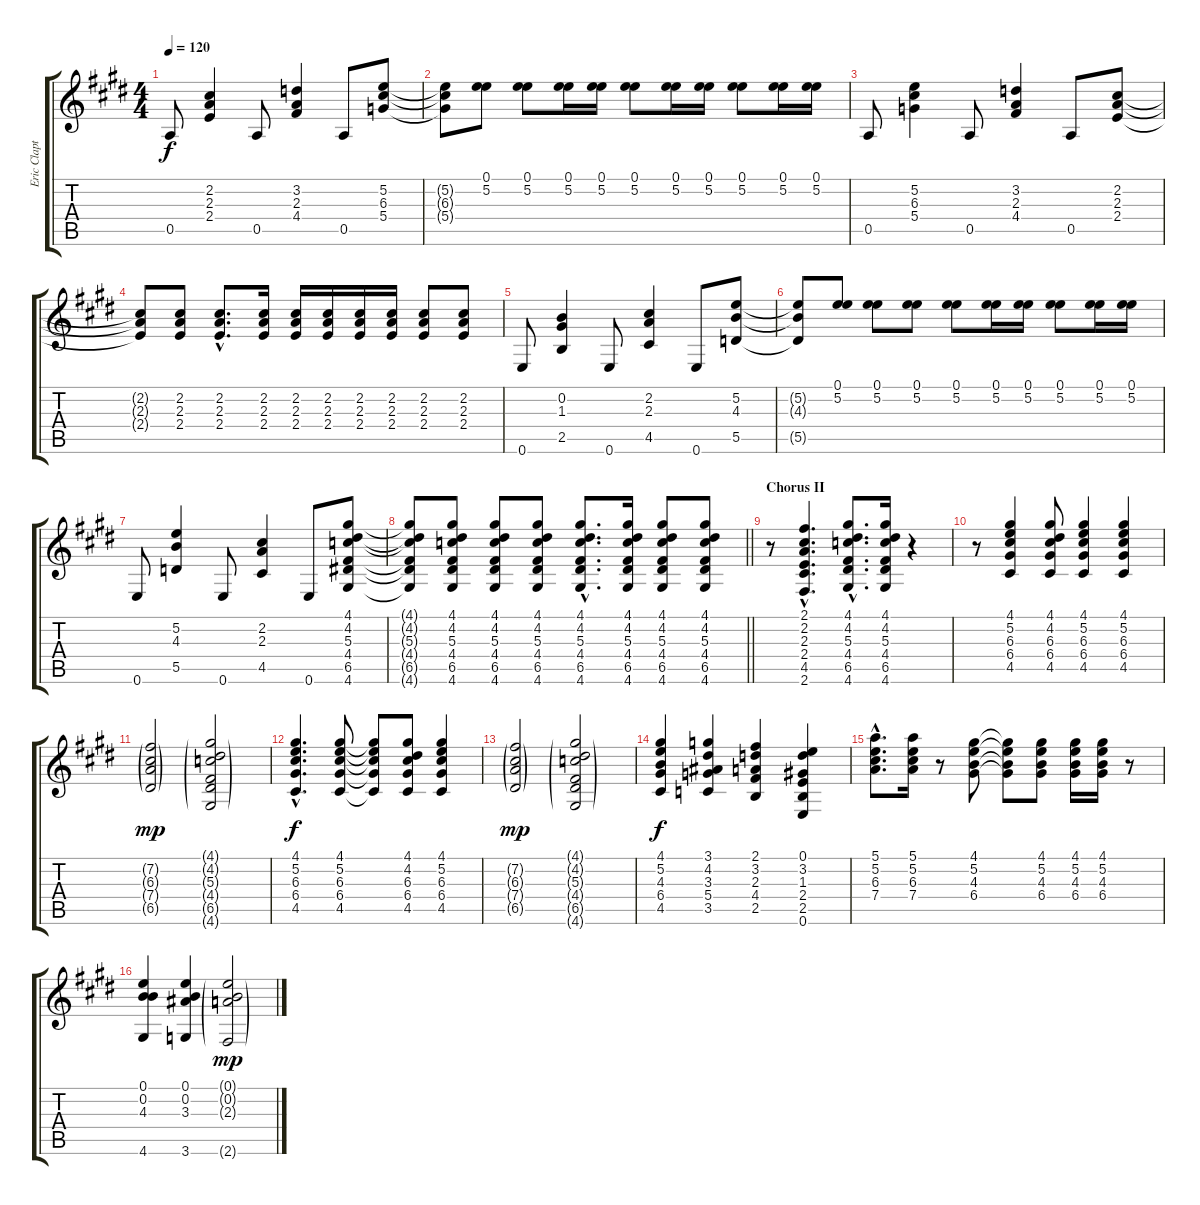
\track ("Eric Clapton Guitar" "Eric Clapt") {instrument acousticguitarnylon}
\staff {score tabs}
\tuning (E4 B3 G3 D3 A2 E2) {hide}
\ts (4 4)
\tempo 120
\clef g2
\ks e
0.5.8{dy f} (2.2 2.3 2.4).4 0.5.8 (3.2 2.3 4.4).4 0.5.8 (5.2 6.3 5.4).8 |
(5.2{t} 6.3{t} 5.4{t}).8 (0.1 5.2).8 (0.1 5.2).8 (0.1 5.2).16 (0.1 5.2).16 (0.1 5.2).8 (0.1 5.2).16 (0.1 5.2).16 (0.1 5.2).8 (0.1 5.2).16 (0.1 5.2).16 |
0.5.8 (5.2 6.3 5.4).4 0.5.8 (3.2 2.3 4.4).4 0.5.8 (2.2 2.3 2.4).8 |
(2.2{t} 2.3{t} 2.4{t}).8 (2.2 2.3 2.4).8 (2.2{hac} 2.3{hac} 2.4{hac}).8{d} (2.2 2.3 2.4).16 (2.2 2.3 2.4).16 (2.2 2.3 2.4).16 (2.2 2.3 2.4).16 (2.2 2.3 2.4).16 (2.2 2.3 2.4).8 (2.2 2.3 2.4).8 |
0.6.8 (0.2 1.3 2.5).4 0.6.8 (2.2 2.3 4.5).4 0.6.8 (5.2 4.3 5.5).8 |
(5.2{t} 4.3{t} 5.5{t}).8 (0.1 5.2).8 (0.1 5.2).8 (0.1 5.2).8 (0.1 5.2).8 (0.1 5.2).16 (0.1 5.2).16 (0.1 5.2).8 (0.1 5.2).16 (0.1 5.2).16 |
0.6.8 (5.2 4.3 5.5).4 0.6.8 (2.2 2.3 4.5).4 0.6.8 (4.1 4.2 5.3 4.4 6.5 4.6).8 |
\barLineRight lightlight
(4.1{t} 4.2{t} 5.3{t} 4.4{t} 6.5{t} 4.6{t}).8 (4.1 4.2 5.3 4.4 6.5 4.6).8 (4.1 4.2 5.3 4.4 6.5 4.6).8 (4.1 4.2 5.3 4.4 6.5 4.6).8 (4.1{hac} 4.2{hac} 5.3{hac} 4.4{hac} 6.5{hac} 4.6{hac}).8{d} (4.1 4.2 5.3 4.4 6.5 4.6).16 (4.1 4.2 5.3 4.4 6.5 4.6).8 (4.1 4.2 5.3 4.4 6.5 4.6).8 |
\section ("" "Chorus II")
r.8 (2.1{hac} 2.2{hac} 2.3{hac} 2.4{hac} 4.5{hac} 2.6{hac}).4{d} (4.1{hac} 4.2{hac} 5.3{hac} 4.4{hac} 6.5{hac} 4.6{hac}).8{d} (4.1 4.2 5.3 4.4 6.5 4.6).16 r.4 |
r.8 (4.1 5.2 6.3 6.4 4.5).4 (4.1 4.2 6.3 6.4 4.5).8 (4.1 5.2 6.3 6.4 4.5).4 (4.1 5.2 6.3 6.4 4.5).4 |
(7.2{g} 6.3{g} 7.4{g} 6.5{g}).2{dy mp} (4.1{g} 4.2{g} 5.3{g} 4.4{g} 6.5{g} 4.6{g}).2 |
(4.1{hac} 5.2{hac} 6.3{hac} 6.4{hac} 4.5{hac}).4{d dy f} (4.1 5.2 6.3 6.4 4.5).8 (4.1{t} 5.2{t} 6.3{t} 6.4{t} 4.5{t}).8 (4.1 4.2 6.3 6.4 4.5).8 (4.1 5.2 6.3 6.4 4.5).4 |
(7.2{g} 6.3{g} 7.4{g} 6.5{g}).2{dy mp} (4.1{g} 4.2{g} 5.3{g} 4.4{g} 6.5{g} 4.6{g}).2 |
(4.1 5.2 4.3 6.4 4.5).4{dy f} (3.1 4.2 3.3 5.4 3.5).4 (2.1 3.2 2.3 4.4 2.5).4 (0.1 3.2 1.3 2.4 2.5 0.6).4 |
(5.1{hac} 5.2{hac} 6.3{hac} 7.4{hac}).8{d} (5.1 5.2 6.3 7.4).16 r.8 (4.1 5.2 4.3 6.4).8 (4.1{t} 5.2{t} 4.3{t} 6.4{t}).8 (4.1 5.2 4.3 6.4).8 (4.1 5.2 4.3 6.4).16 (4.1 5.2 4.3 6.4).16 r.8 |
(0.1 0.2 4.3 4.6).4 (0.1 0.2 3.3 3.6).4 (0.1{g} 0.2{g} 2.3{g} 2.6{g}).2{dy mp}
